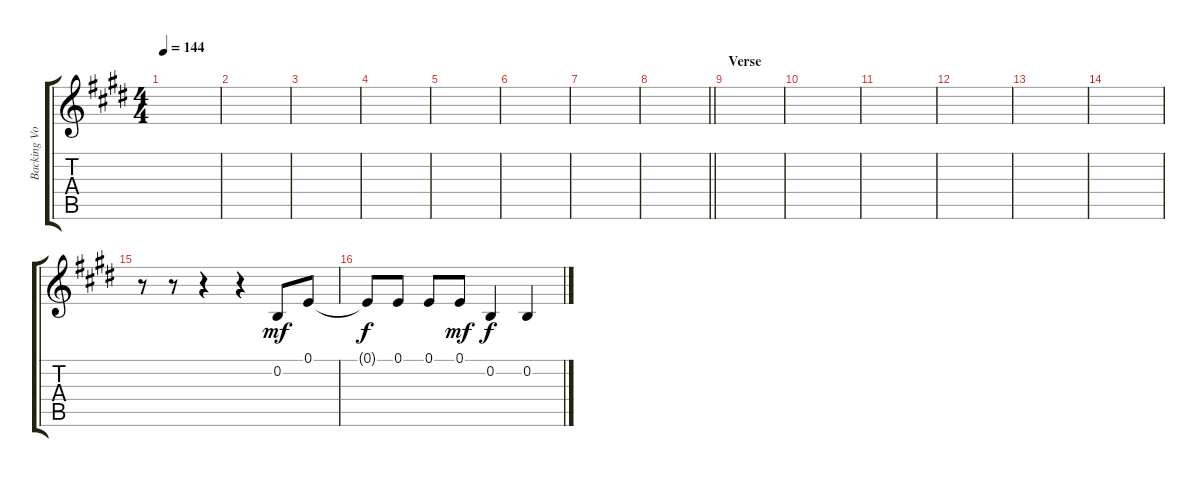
\track ("Backing Vocals" "Backing Vo") {instrument lead3calliope}
\staff {score tabs}
\tuning (E4 B3 G3 D3 A2 E2) {hide}
\ts (4 4)
\tempo 144
\clef g2
\ks e
|
|
|
|
|
|
|
\barLineRight lightlight
|
\section ("" "Verse")
|
|
|
|
|
|
r.8 r.8 r.4 r.4 0.2.8{dy mf} 0.1.8 |
0.1{t}.8{dy f} 0.1.8 0.1.8 0.1.8{dy mf} 0.2.4{dy f} 0.2.4
